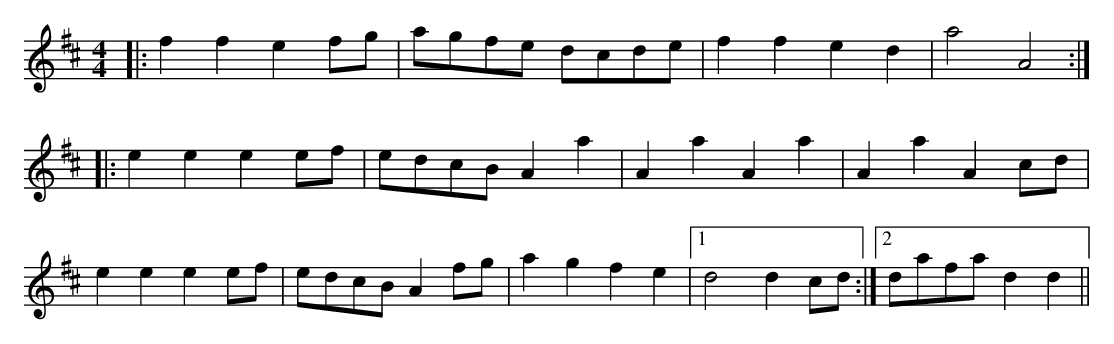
X:1
M:4/4
K:D
|:f2f2 e2fg|agfe dcde|f2f2 e2d2|a4 A4:|
|:e2e2 e2ef|edcB A2a2|A2a2 A2a2|A2a2 A2cd|
e2e2 e2ef|edcB A2fg|a2g2 f2e2|1 d4 d2cd:|2 dafa d2d2||
